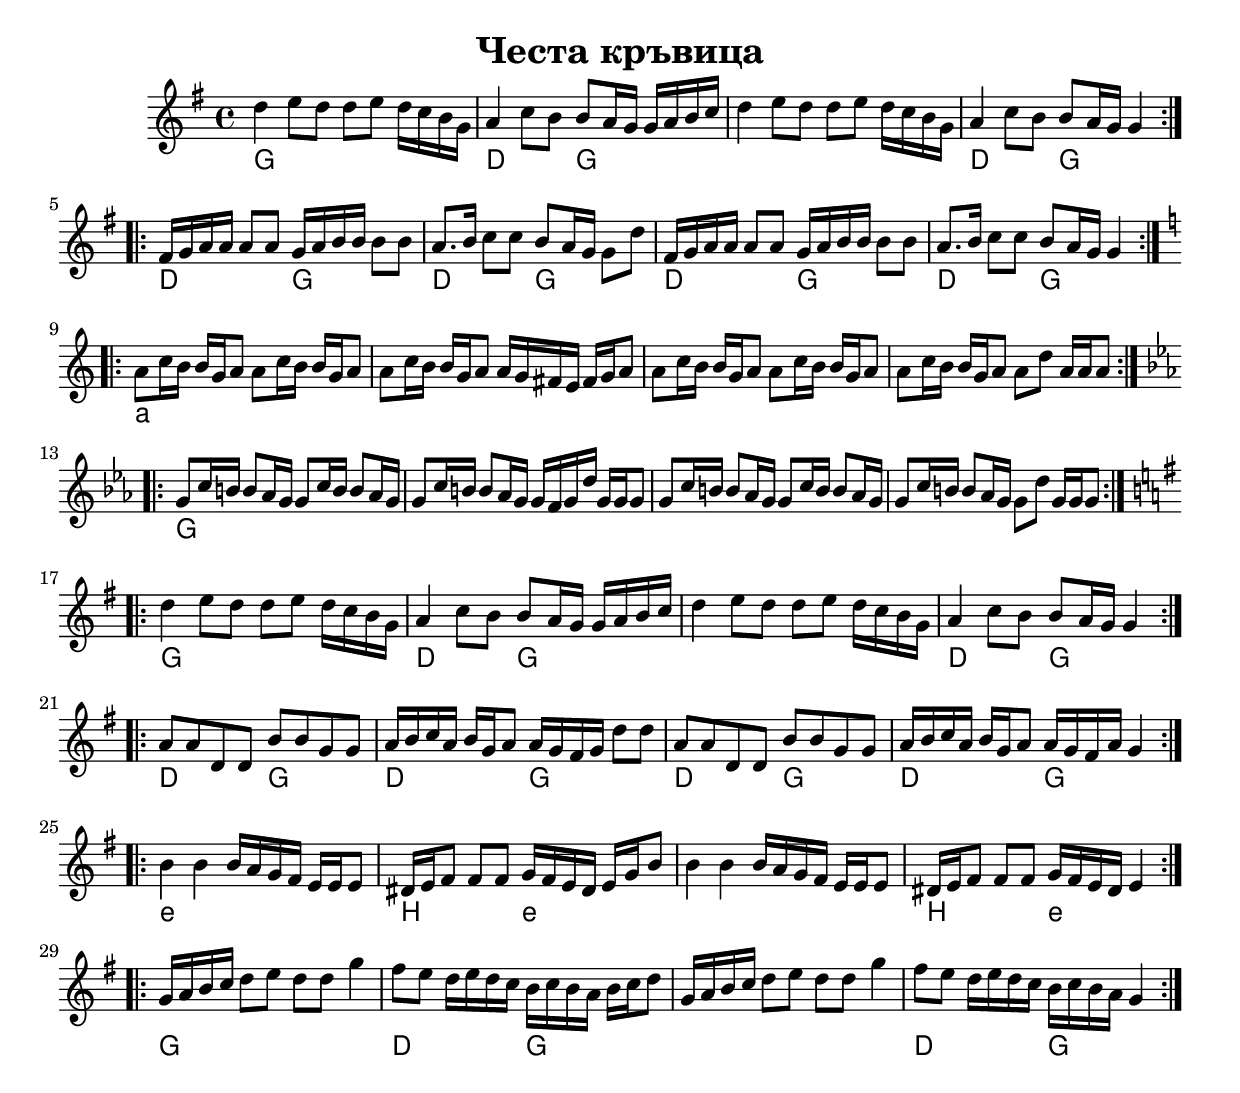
\version "2.12.2"
\include "deutsch.ly"

czestaKrywicaMelodyI = \relative c'' {
  d4 e8 d d e d16 c h g | \noBreak
  a4 c8 h h a16 g  g a h c | \noBreak

  d4 e8 d d e d16 c h g | \noBreak
  a4 c8 h h a16 g g4 |
}
czestaKrywicaChordsI = \chordmode {
  g1 |
  d2 g |
  g1 |
  d2 g |
}

czestaKrywicaMelodyII = \relative c' {
 fis16 g a a a8 a  g16 a h h h8 h | \noBreak
 a8. h16  c8 c h a16 g  g8 d' | \noBreak

 fis,16 g a a a8 a  g16 a h h h8 h | \noBreak
 a8. h16  c8 c h a16 g g4 |
}
czestaKrywicaChordsII = \chordmode {
  d2 g |
  d2 g |
  d2 g |
  d2 g |
}

czestaKrywicaMelodyIII = \relative c'' {
  a8 c16 h  h g a8  a8 c16 h  h g a8 | \noBreak
  a8 c16 h  h g a8  a16 g fis e fis g a8 | \noBreak

  a8 c16 h  h g a8  a8 c16 h  h g a8 | \noBreak
  a8 c16 h  h g a8  a8 d  a16 a a8 |
}
czestaKrywicaChordsIII = \chordmode {
  a1:m |
  a1:m |
  a1:m |
  a1:m |
}

czestaKrywicaMelodyIV = \relative c'' {
  g8 c16 h  h8 as16 g g8 c16 h  h8 as16 g | \noBreak
  g8 c16 h  h8 as16 g   g f g d' g, g  g8 | \noBreak

  g8 c16 h  h8 as16 g g8 c16 h  h8 as16 g | \noBreak
  g8 c16 h  h8 as16 g   g8 d' g,16 g g8 |
}
czestaKrywicaChordsIV = \chordmode {
  g1 |
  g1 |
  g1 |
  g1 |
}

czestaKrywicaMelodyV = \relative c'' {
  g16 a h c  d8 e  d d  g4 | \noBreak
  fis8 e  d16 e d c  h c h a  h c d8 | \noBreak

  g,16 a h c  d8 e  d d  g4 | \noBreak
  fis8 e  d16 e d c  h c h a  g4 |
}
czestaKrywicaChordsV = \chordmode {
  g1 |
  d2 g |
  g1 |
  d2 g |
}

czestaKrywicaMelodyVI = \relative c'' {
  a8 a d, d h' h g g | \noBreak
  a16 h c a  h g a8  a16 g fis g  d'8 d | \noBreak

  a8 a d, d h' h g g | \noBreak
  a16 h c a  h g a8  a16 g fis a  g4 |
}
czestaKrywicaChordsVI = \chordmode {
  d2 g |
  d2 g |
  d2 g |
  d2 g |
}

czestaKrywicaMelodyVII = \relative c'' {
  h4 h  h16 a g fis  e e e8 | \noBreak
  dis16 e fis8  fis fis  g16 fis e dis  e g h8 | \noBreak

  h4 h  h16 a g fis  e e e8 | \noBreak
  dis16 e fis8  fis fis  g16 fis e dis  e4 |
}
czestaKrywicaChordsVII = \chordmode {
  e1:m |
  h2 e2:m |
  e1:m |
  h2 e2:m |
}

czestaKrywicaMelody = {
  \time 4/4
  \key g \major

  \repeat volta 2 { \czestaKrywicaMelodyI }
  \break
  \repeat volta 2 { \czestaKrywicaMelodyII }
  \break
  \key a \minor
  \repeat volta 2 { \czestaKrywicaMelodyIII }
  \break
  \key c \minor
  \repeat volta 2 { \czestaKrywicaMelodyIV }
  \break
  \key g \major
  \repeat volta 2 { \czestaKrywicaMelodyI }
  \break
  \repeat volta 2 { \czestaKrywicaMelodyVI }
  \break
  \repeat volta 2 { \czestaKrywicaMelodyVII }
  \break
  \repeat volta 2 { \czestaKrywicaMelodyV }
}
czestaKrywicaChords = {
  \germanChords
  \set chordNameLowercaseMinor = ##t
  \set chordChanges = ##t

  \czestaKrywicaChordsI
  \czestaKrywicaChordsII
  \czestaKrywicaChordsIII
  \czestaKrywicaChordsIV
  \czestaKrywicaChordsI
  \czestaKrywicaChordsVI
  \czestaKrywicaChordsVII
  \czestaKrywicaChordsV
}

\header {
  title = "Честа кръвица"
}
\score {
  <<
    \new Staff \czestaKrywicaMelody
    \new ChordNames \czestaKrywicaChords
  >>
}

